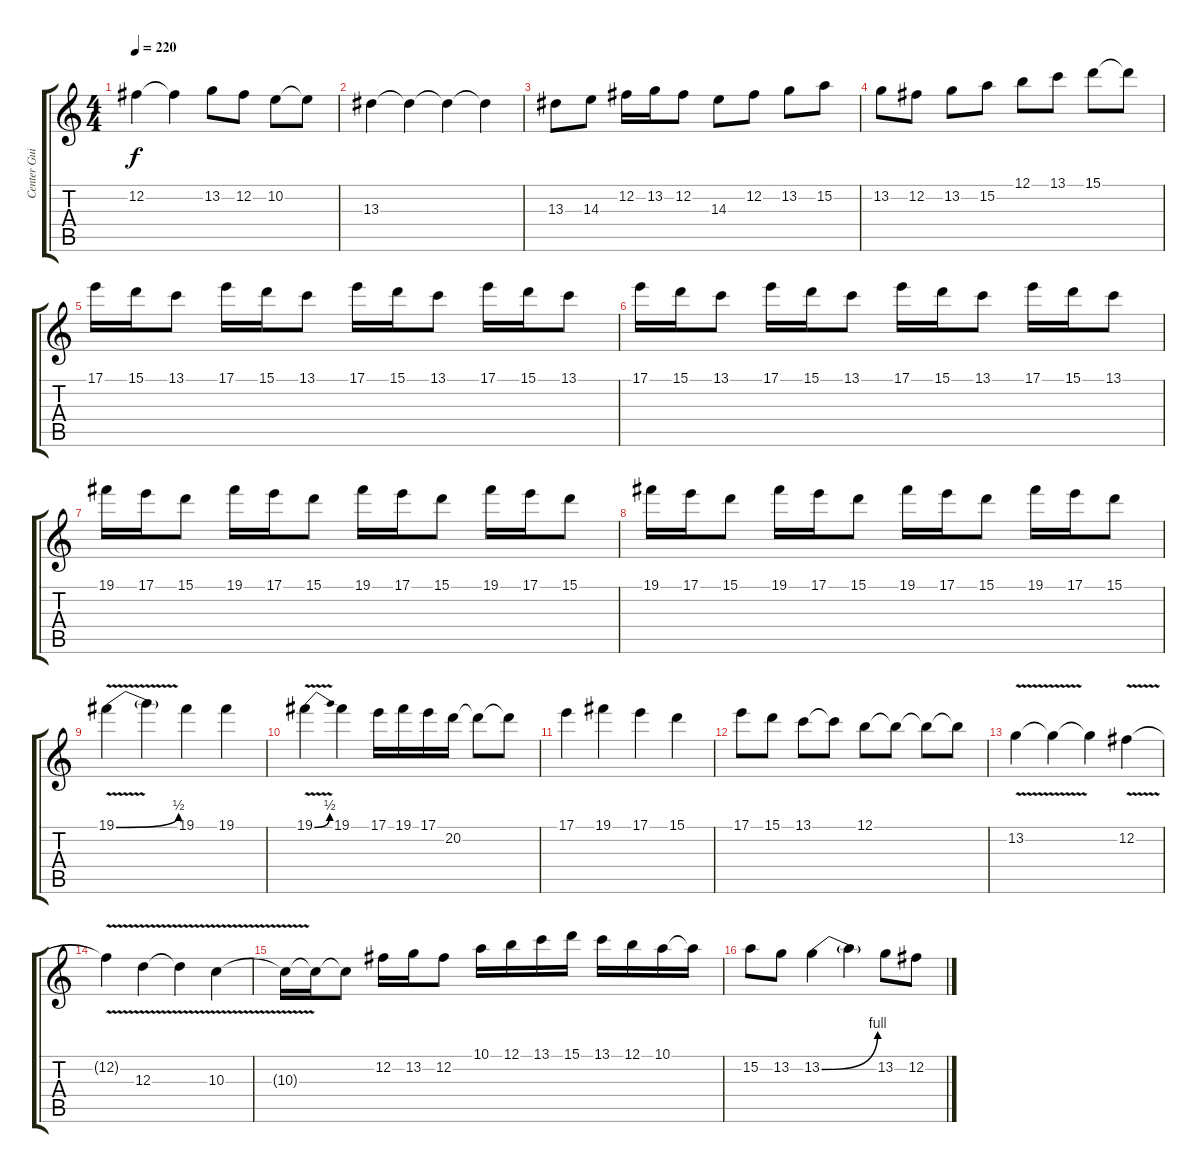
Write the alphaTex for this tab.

\track ("Center Guitar + solo" "Center Gui") {instrument distortionguitar}
\staff {score tabs}
\tuning (B3 Gb3 D3 A2 E2 B1) {hide}
\ts (4 4)
\tempo 220
\clef g2
\ks c
12.2.4{dy f} 12.2{t}.4 13.2.8 12.2.8 10.2.8 10.2{t}.8 |
13.3.4 13.3{t}.4 13.3{t}.4 13.3{t}.4 |
13.3.8 14.3.8 12.2.16 13.2.16 12.2.8 14.3.8 12.2.8 13.2.8 15.2.8 |
13.2.8 12.2.8 13.2.8 15.2.8 12.1.8 13.1.8 15.1.8 15.1{t}.8 |
17.1.16 15.1.16 13.1.8 17.1.16 15.1.16 13.1.8 17.1.16 15.1.16 13.1.8 17.1.16 15.1.16 13.1.8 |
17.1.16 15.1.16 13.1.8 17.1.16 15.1.16 13.1.8 17.1.16 15.1.16 13.1.8 17.1.16 15.1.16 13.1.8 |
19.1.16 17.1.16 15.1.8 19.1.16 17.1.16 15.1.8 19.1.16 17.1.16 15.1.8 19.1.16 17.1.16 15.1.8 |
19.1.16 17.1.16 15.1.8 19.1.16 17.1.16 15.1.8 19.1.16 17.1.16 15.1.8 19.1.16 17.1.16 15.1.8 |
19.1{be (bend 0 0 60 2) v}.4 19.1{t}.4 19.1.4 19.1.4 |
19.1{be (bend 0 0 60 2) v}.4 19.1.4 17.1.16 19.1.16 17.1.16 20.2.16 20.2{t}.8 20.2{t}.8 |
17.1.4 19.1.4 17.1.4 15.1.4 |
17.1.8 15.1.8 13.1.8 13.1{t}.8 12.1.8 12.1{t}.8 12.1{t}.8 12.1{t}.8 |
13.2{v}.4 13.2{t}.4 13.2{t}.4 12.2{v}.4 |
12.2{t}.4 12.3{v}.4 12.3{t}.4 10.3{v}.4 |
10.3{t}.16 10.3{t}.16 10.3{t}.8 12.2.16 13.2.16 12.2.8 10.1.16 12.1.16 13.1.16 15.1.16 13.1.16 12.1.16 10.1.16 10.1{t}.16 |
15.2.8 13.2.8 13.2{be (bend 0 0 60 4)}.4 13.2{t}.4 13.2.8 12.2.8
